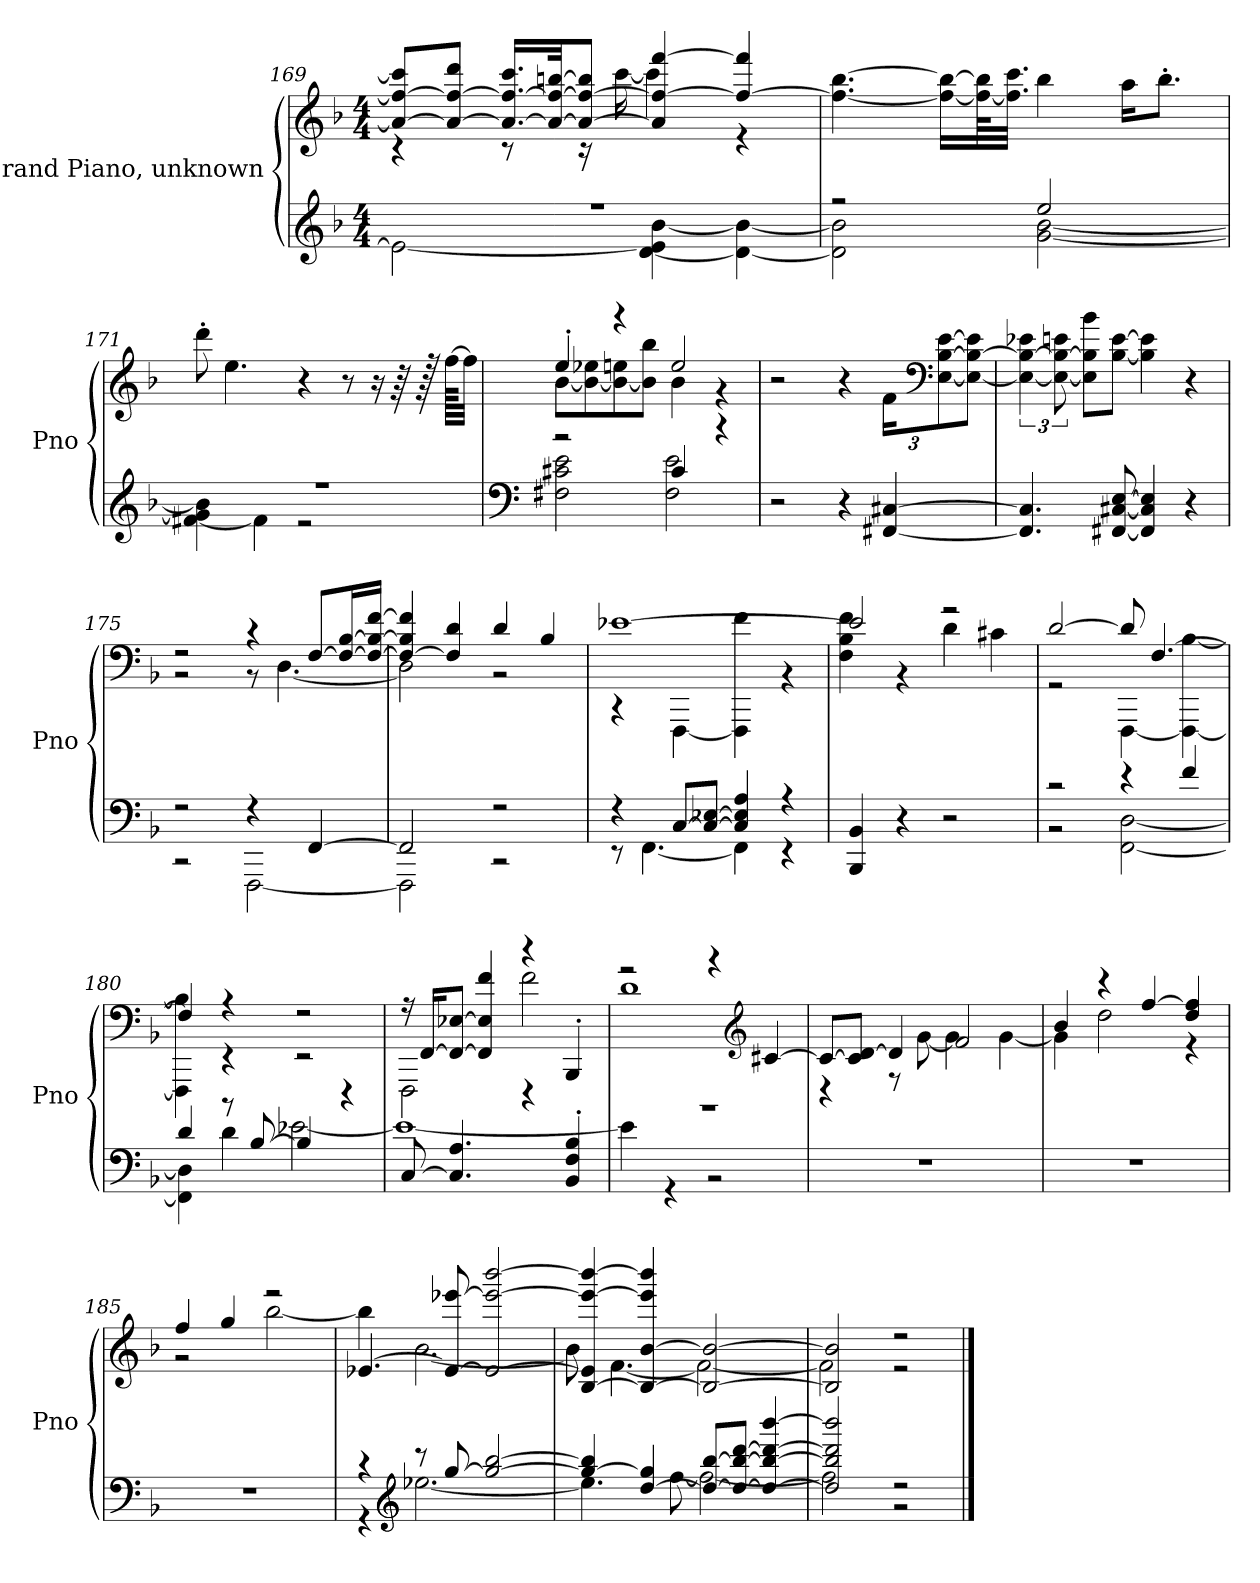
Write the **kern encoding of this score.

**kern	**kern
*part1	*part1
*staff2	*staff1
*I"Grand Piano, unknown	*
*I'Pno	*
!!LO:LB:g=z
*clefG2	*clefG2
*k[b-]	*k[b-]
*M4/4	*M4/4
=169	=169
*^	*^
1r	2e-\_	8a/_ 8ff/_ 8ccc/]L	4r
.	.	8a/_ 8ff/_ 8ddd/J	.
.	.	16.a/_ 16.ff/_ 16.ccc/LL	8r
.	.	32a/_ 32ff/_ [32bbn/JK	.
.	.	8a/_ 8ff/_ 8bb/]J	16r
.	.	.	[16ccc\
.	[4d\ 4e-\] [4b-\	4a/] 4ff/_ [4fff/	4ccc\]
.	4d\_ 4b-\_	4ff/_ 4fff/]	4r
*	*	*v	*v
=170	=170	=170
2r	2d\] 2b-\]	4.ff\_ [4.bb-\
.	.	16ff\_ 16bb-\_LL
.	.	64ff\_ 64bb-\]KL
.	.	32.ff\] 32.ccc\JJJ
2ee/	[2g\ [2b-\	4bb-\
.	.	16aa\KL
.	.	8.bb-'\J
=171	=171	=171
1r	[4f#X\ 4g\] 4b-\]	8ddd'\
.	.	4.ee\
.	4f#\]	.
.	2r	4r
.	.	8r
.	.	16r
.	.	64r
.	.	128r
.	.	[128ff\KKLLL
.	.	32ff\JJJ]
!!LO:LB:g=z
=172	=172	=172
*clefF4	*	*
*	*	*^
2r	2F#X\ 2c#X\ 2e\	4ee'/	[8b-\L
.	.	.	8b-\_ 8ee-X\
.	.	4r	8b-\_ 8een\
.	.	.	8b-\] 8bb-\J
4c#/	2F#\ 2e\	2ee/	4b-\
4r	.	.	4r
*v	*v	*	*
*	*v	*v
=173	=173
2r	2r
4r	4r
*	*Xbrackettup
[4FF#X/ [4C#X/	24f\KL
*	*clefF4
.	[12E\ [12B-\ [12e\
.	8E\_ 8B-\_ 8e\]J
=174	=174
*	*brackettup
4.FF#/] 4.C#/]	6E\_ 6B-\_ 6e-X\
.	12E\_ 12B-\_ 12en\
.	8E\] 8B-\] 8b-\L
[8FF#X/ [8C#X/ [8E/	[8B-\ [8e\J
4FF#/] 4C#/] 4E/]	4B-\] 4e\]
4r	4r
=175	=175
*^	*^
2r	2r	2r	2r
4r	[2FFF\	4r	8r
.	.	.	[4.D\
[4FF/	.	[8F/L	.
.	.	16F/_ [16B-/L	.
.	.	16F/_ 16B-/_ [16f/JJ	.
=176	=176	=176	=176
2FF/]	2FFF\]	4F/_ 4B-/] 4f/]	2D\]
.	.	4F/] 4d/	.
2r	2r	4d/	2r
.	.	4B-/	.
!!LO:PB:g=z	!!
=177	=177	=177	=177
4r	8r	[1e-X	4r
.	[4.FF\	.	.
[8C/L	.	.	[4FFF\
8C/_ [8E-X/J	.	.	.
4C/] 4E-/] 4A/	4FF\]	.	4FFF\] 4f\
4r	4r	.	4r
*v	*v	*	*
=178	=178	=178
4BBB-/ 4BB-/	2e-/]	4F\ 4B-\ 4f\
4r	.	4r
2r	2r	4d\
.	.	4c#X\
=179	=179	=179
*^	*	*
2r	2r	[2d/	2r
4r	[2FF\ [2D\	8d/]	[4FFF\
.	.	[4.F/	.
4f/	.	.	4FFF\_ [4B-\
=180	=180	=180	=180
4d/	4FF\] 4D\]	4F/]	4FFF\] 4B-\]
8r	4d\	4r	4r
[8B-/	.	.	.
4B-/]	[2e-X\	2r	2r
4r	.	.	.
=181	=181	=181	=181
[8C/	1e-_	16r	2FFF\
.	.	[16FF/KL	.
4.C/] 4.A/	.	8FF/_ [8E-X/J	.
.	.	4FF/] 4E-/] 4f/	.
4r	.	4r	2f\
4BB-/' 4F/' 4B-/'	.	4BBB-'/	.
=182	=182	=182	=182
1r	4e-\]	2r	1d
.	4r	.	.
.	2r	4r	.
*	*	*clefG2	*
.	.	[4c#X/	.
*v	*v	*	*
!!LO:LB:g=z	!!
=183	=183	=183
1r	8c#/L_	4r
.	8c#/] [8d/J	.
.	4d/]	8r
.	.	[8g\
.	2f/	4g\]
.	.	[4g\
=184	=184	=184
1r	4b-/	4g\]
.	4r	2dd\
.	[4ff/	.
.	4dd/ 4ff/]	4r
=185	=185	=185
1r	4ff/	2r
.	4gg/	.
.	2r	[2bb-\
=186	=186	=186
*^	*	*
4r	4r	[4.e-X/	4bb-\]
*clefG2	*	*	*
8r	[2.ee-X\	.	[2.b-\
[8gg/	.	8e-/_ [8eee-X/	.
2gg/_ [2bb-/	.	2e-/_ 2eee-/_ [2bbb-/	.
=187	=187	=187	=187
4gg/_ 4bb-/]	4.ee-\]	[4B-/ 4e-/] 4eee-/_ 4bbb-/_	8b-\]
.	.	.	[4.f\
[4dd/ 4gg/]	.	4B-/_ [4b-/ 4eee-/] 4bbb-/]	.
.	[8ff\	.	.
8dd/_ [8bb-/L	2ff\_	2B-/_ 2b-/_	2f\_
8dd/_ 8bb-/_ [8ddd/J	.	.	.
4dd/_ 4bb-/_ 4ddd/_ [4bbb-/	.	.	.
=188	=188	=188	=188
2dd/] 2bb-/] 2ddd/] 2bbb-/]	2ff\]	2B-/] 2b-/]	2f\]
2r	2r	2r	2r
*v	*v	*	*
*	*v	*v
==	==
*-	*-
